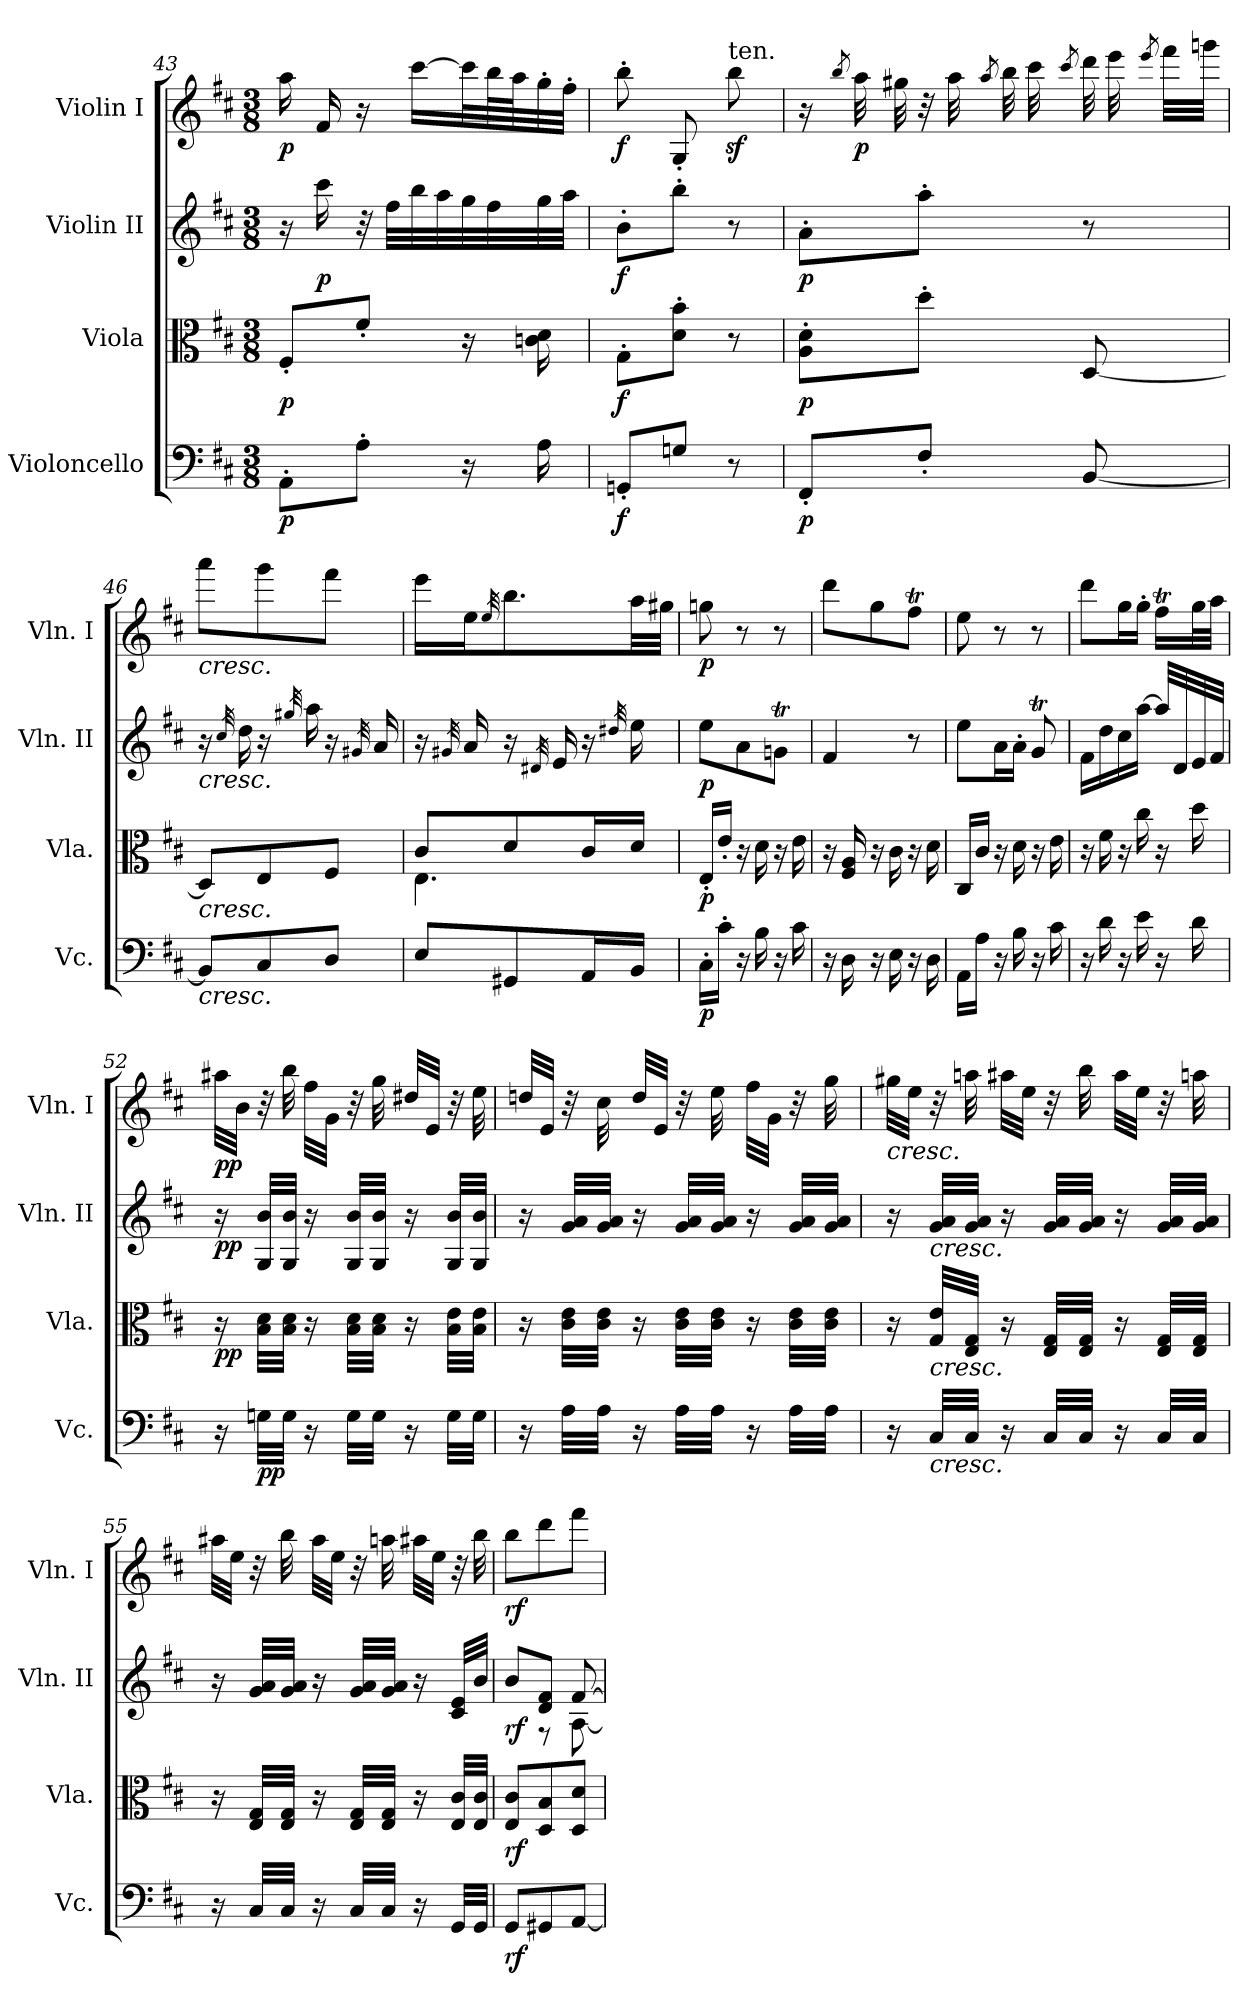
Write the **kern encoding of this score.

**kern	**dynam	**kern	**dynam	**kern	**dynam	**kern	**dynam
*part4	*part4	*part3	*part3	*part2	*part2	*part1	*part1
*staff4	*staff4	*staff3	*staff3	*staff2	*staff2	*staff1	*staff1
*I"Violoncello	*	*I"Viola	*	*I"Violin II	*	*I"Violin I	*
*I'Vc.	*	*I'Vla.	*	*I'Vln. II	*	*I'Vln. I	*
*clefF4	*	*clefC3	*	*clefG2	*	*clefG2	*
*k[f#c#]	*	*k[f#c#]	*	*k[f#c#]	*	*k[f#c#]	*
*M3/8	*	*M3/8	*	*M3/8	*	*M3/8	*
=43	=43	=43	=43	=43	=43	=43	=43
!	!LO:DY:b	!	!LO:DY:b	!	!	!	!LO:DY:b
8AA'\L	p	8F#'/L	p	16r	.	16aa\	p
!	!	!	!	!	!LO:DY:b	!	!
.	.	.	.	16ccc#\	p	16f#/	.
8A'\J	.	8f#'/J	.	32r	.	16r	.
.	.	.	.	32ff#\LLL	.	.	.
.	.	.	.	32bb\	.	[16ccc#\LL	.
.	.	.	.	32aa\	.	.	.
16r	.	16r	.	32gg\	.	32ccc#\L]	.
.	.	.	.	32ff#\	.	64bb\L	.
.	.	.	.	.	.	64aa\J	.
16A\	.	16cn\ 16d\	.	32gg\	.	32gg'\	.
.	.	.	.	32aa\JJJ	.	32ff#'\JJJ	.
=44	=44	=44	=44	=44	=44	=44	=44
!	!LO:DY:b	!	!LO:DY:b	!	!LO:DY:b	!	!LO:DY:b
8GGn'/L	f	8G'\L	f	8b'\L	f	8bb'\	f
8Gn/J	.	8d\' 8b\'J	.	8bb'\J	.	8G'/	.
!	!	!	!	!	!	!LO:TX:a:t=ten.	!
8r	.	8r	.	8r	.	8bbz<\	.
=45	=45	=45	=45	=45	=45	=45	=45
!	!LO:DY:b	!	!LO:DY:b	!	!LO:DY:b	!	!
8FF#'/L	p	8A\' 8d\'L	p	8a'\L	p	16r	.
.	.	.	.	.	.	8qbb/	.
!	!	!	!	!	!	!	!LO:DY:b
.	.	.	.	.	.	32aa\	p
.	.	.	.	.	.	32gg#X\	.
8F#'/J	.	8dd'\J	.	8aa'\J	.	32r	.
.	.	.	.	.	.	32aa\	.
.	.	.	.	.	.	8qaa/	.
.	.	.	.	.	.	32bb\	.
.	.	.	.	.	.	32ccc#\	.
.	.	.	.	.	.	8qccc#/	.
[8BB/	.	[8D/	.	8r	.	32ddd\	.
.	.	.	.	.	.	32eee\	.
.	.	.	.	.	.	8qeee/	.
.	.	.	.	.	.	32fff#\LLL	.
.	.	.	.	.	.	32gggn\JJJ	.
=46	=46	=46	=46	=46	=46	=46	=46
!	!	!	!	!	!	!LO:TX:b:i:t=cresc.	!
!	!	!	!	!LO:TX:b:i:t=cresc.	!	!	!
!	!	!LO:TX:b:i:t=cresc.	!	!	!	!	!
!LO:TX:b:i:t=cresc.	!	!	!	!	!	!	!
8BB/L]	.	8D/L]	.	16r	.	8aaa\L	.
.	.	.	.	32qcc#/	.	.	.
.	.	.	.	16dd\	.	.	.
8C#/	.	8E/	.	16r	.	8ggg\	.
.	.	.	.	32qgg#X/	.	.	.
.	.	.	.	16aa\	.	.	.
8D/J	.	8F#/J	.	16r	.	8fff#\J	.
.	.	.	.	32qg#X/	.	.	.
.	.	.	.	16a/	.	.	.
=47	=47	=47	=47	=47	=47	=47	=47
*	*	*^	*	*	*	*	*
8E/L	.	8c#/L	4.E\	.	16r	.	16eee\LL	.
.	.	.	.	.	32qg#X/	.	.	.
.	.	.	.	.	16a/	.	16ee\J	.
.	.	.	.	.	.	.	32qee/	.
8GG#X/	.	8d/	.	.	16r	.	8.bb\	.
.	.	.	.	.	32qd#X/	.	.	.
.	.	.	.	.	16e/	.	.	.
16AA/L	.	16c#/L	.	.	16r	.	.	.
.	.	.	.	.	32qdd#X/	.	.	.
16BB/JJ	.	16d/JJ	.	.	16ee\	.	32aa\LL	.
.	.	.	.	.	.	.	32gg#X\JJJ	.
*	*	*v	*v	*	*	*	*	*
=48	=48	=48	=48	=48	=48	=48	=48
!	!LO:DY:b	!	!LO:DY:b	!	!LO:DY:b	!	!LO:DY:b
16C#'\LL	p	16E'/LL	p	8ee\L	p	8ggn\	p
16c#'\JJ	.	16e'/JJ	.	.	.	.	.
16r	.	16r	.	8a\	.	8r	.
16B\	.	16d\	.	.	.	.	.
16r	.	16r	.	8gnT\J	.	8r	.
16c#\	.	16e\	.	.	.	.	.
=49	=49	=49	=49	=49	=49	=49	=49
16r	.	16r	.	4f#/	.	8ddd\L	.
16D\	.	16F#/ 16A/	.	.	.	.	.
16r	.	16r	.	.	.	8gg\	.
16E\	.	16c#\	.	.	.	.	.
16r	.	16r	.	8r	.	8ff#t\J	.
16D\	.	16d\	.	.	.	.	.
=50	=50	=50	=50	=50	=50	=50	=50
16AA\LL	.	16C#/LL	.	8ee\L	.	8ee\	.
16A\JJ	.	16c#/JJ	.	.	.	.	.
16r	.	16r	.	16a\L	.	8r	.
16B\	.	16d\	.	16a'\JJ	.	.	.
16r	.	16r	.	8gT/	.	8r	.
16c#\	.	16e\	.	.	.	.	.
=51	=51	=51	=51	=51	=51	=51	=51
16r	.	16r	.	16f#\LL	.	8ddd\L	.
16d\	.	16f#\	.	16dd\	.	.	.
16r	.	16r	.	16cc#\	.	16gg\L	.
16e\	.	16cc#\	.	[16aa\JJ	.	16gg'\JJ	.
16r	.	16r	.	32aa/LLL]	.	16ff#t\LL	.
.	.	.	.	32d/	.	.	.
16d\	.	16dd\	.	32e/	.	32gg\L	.
.	.	.	.	32f#/JJJ	.	32aa\JJJ	.
=52	=52	=52	=52	=52	=52	=52	=52
!	!	!	!LO:DY:b	!	!LO:DY:b	!	!LO:DY:b
16r	.	16r	pp	16r	pp	32aa#X\LLL	pp
.	.	.	.	.	.	32b\JJJ	.
!	!LO:DY:b	!	!	!	!	!	!
32Gn\LLL	pp	32B\ 32d\LLL	.	32G/ 32b/LLL	.	32r	.
32G\JJJ	.	32B\ 32d\JJJ	.	32G/ 32b/JJJ	.	32bb\	.
16r	.	16r	.	16r	.	32ff#\LLL	.
.	.	.	.	.	.	32g\JJJ	.
32G\LLL	.	32B\ 32d\LLL	.	32G/ 32b/LLL	.	32r	.
32G\JJJ	.	32B\ 32d\JJJ	.	32G/ 32b/JJJ	.	32gg\	.
16r	.	16r	.	16r	.	32dd#X/LLL	.
.	.	.	.	.	.	32e/JJJ	.
32G\LLL	.	32B\ 32e\LLL	.	32G/ 32b/LLL	.	32r	.
32G\JJJ	.	32B\ 32e\JJJ	.	32G/ 32b/JJJ	.	32ee\	.
=53	=53	=53	=53	=53	=53	=53	=53
16r	.	16r	.	16r	.	32ddn/LLL	.
.	.	.	.	.	.	32e/JJJ	.
32A\LLL	.	32c#\ 32e\LLL	.	32g/ 32a/LLL	.	32r	.
32A\JJJ	.	32c#\ 32e\JJJ	.	32g/ 32a/JJJ	.	32cc#\	.
16r	.	16r	.	16r	.	32dd/LLL	.
.	.	.	.	.	.	32e/JJJ	.
32A\LLL	.	32c#\ 32e\LLL	.	32g/ 32a/LLL	.	32r	.
32A\JJJ	.	32c#\ 32e\JJJ	.	32g/ 32a/JJJ	.	32ee\	.
16r	.	16r	.	16r	.	32ff#\LLL	.
.	.	.	.	.	.	32g\JJJ	.
32A\LLL	.	32c#\ 32e\LLL	.	32g/ 32a/LLL	.	32r	.
32A\JJJ	.	32c#\ 32e\JJJ	.	32g/ 32a/JJJ	.	32gg\	.
=54	=54	=54	=54	=54	=54	=54	=54
!	!	!	!	!	!	!LO:TX:b:i:t=cresc.	!
16r	.	16r	.	16r	.	32gg#X\LLL	.
.	.	.	.	.	.	32ee\JJJ	.
!	!	!	!	!LO:TX:b:i:t=cresc.	!	!	!
!	!	!LO:TX:b:i:t=cresc.	!	!	!	!	!
!LO:TX:b:i:t=cresc.	!	!	!	!	!	!	!
32C#/LLL	.	32G/ 32e/LLL	.	32g/ 32a/LLL	.	32r	.
32C#/JJJ	.	32E/ 32G/JJJ	.	32g/ 32a/JJJ	.	32aan\	.
16r	.	16r	.	16r	.	32aa#X\LLL	.
.	.	.	.	.	.	32ee\JJJ	.
32C#/LLL	.	32E/ 32G/LLL	.	32g/ 32a/LLL	.	32r	.
32C#/JJJ	.	32E/ 32G/JJJ	.	32g/ 32a/JJJ	.	32bb\	.
16r	.	16r	.	16r	.	32aa#\LLL	.
.	.	.	.	.	.	32ee\JJJ	.
32C#/LLL	.	32E/ 32G/LLL	.	32g/ 32a/LLL	.	32r	.
32C#/JJJ	.	32E/ 32G/JJJ	.	32g/ 32a/JJJ	.	32aan\	.
=55	=55	=55	=55	=55	=55	=55	=55
16r	.	16r	.	16r	.	32aa#X\LLL	.
.	.	.	.	.	.	32ee\JJJ	.
32C#/LLL	.	32E/ 32G/LLL	.	32g/ 32a/LLL	.	32r	.
32C#/JJJ	.	32E/ 32G/JJJ	.	32g/ 32a/JJJ	.	32bb\	.
16r	.	16r	.	16r	.	32aa#\LLL	.
.	.	.	.	.	.	32ee\JJJ	.
32C#/LLL	.	32E/ 32G/LLL	.	32g/ 32a/LLL	.	32r	.
32C#/JJJ	.	32E/ 32G/JJJ	.	32g/ 32a/JJJ	.	32aan\	.
16r	.	16r	.	16r	.	32aa#X\LLL	.
.	.	.	.	.	.	32ee\JJJ	.
32GG/LLL	.	32E/ 32c#/LLL	.	32c#/ 32e/LLL	.	32r	.
32GG/JJJ	.	32E/ 32c#/JJJ	.	32b/JJJ	.	32bb\	.
=56	=56	=56	=56	=56	=56	=56	=56
*	*	*	*	*^	*	*	*
!	!LO:DY:b	!	!LO:DY:b	!	!	!LO:DY:b	!	!LO:DY:b
8GG/L	rf	8E/ 8c#/L	rf	8b/L	8ryy	rf	8bb\L	rf
8GG#X/	.	8D/ 8B/	.	8d/ 8f#/J	8r	.	8ddd\	.
[8AA/J	.	8D/ 8d/J	.	[8f#/	[8A\	.	8fff#\J	.
*	*	*	*	*v	*v	*	*	*
=	=	=	=	=	=	=	=
*-	*-	*-	*-	*-	*-	*-	*-
